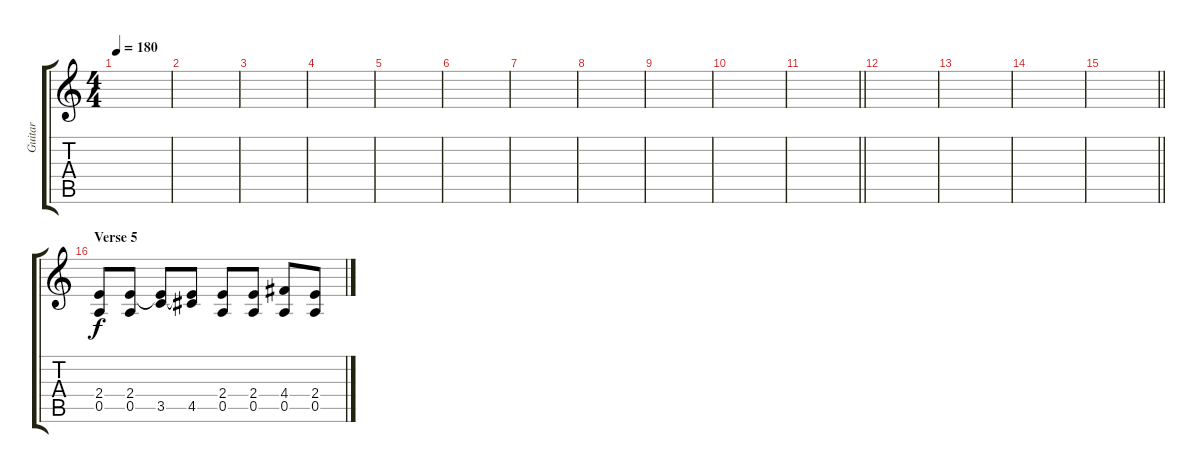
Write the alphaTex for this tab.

\track ("Guitar" "Guitar") {instrument overdrivenguitar}
\staff {score tabs}
\tuning (E4 B3 G3 D3 A2 E2) {hide}
\ts (4 4)
\tempo 180
\clef g2
\ks c
|
|
|
|
|
|
|
|
|
|
\barLineRight lightlight
|
|
|
|
\barLineRight lightlight
|
\section ("" "Verse 5")
(2.4 0.5).8 (2.4 0.5).8 (2.4{t} 3.5).8 (2.4{t} 4.5).8 (2.4 0.5).8 (2.4 0.5).8 (4.4 0.5).8 (2.4 0.5).8
